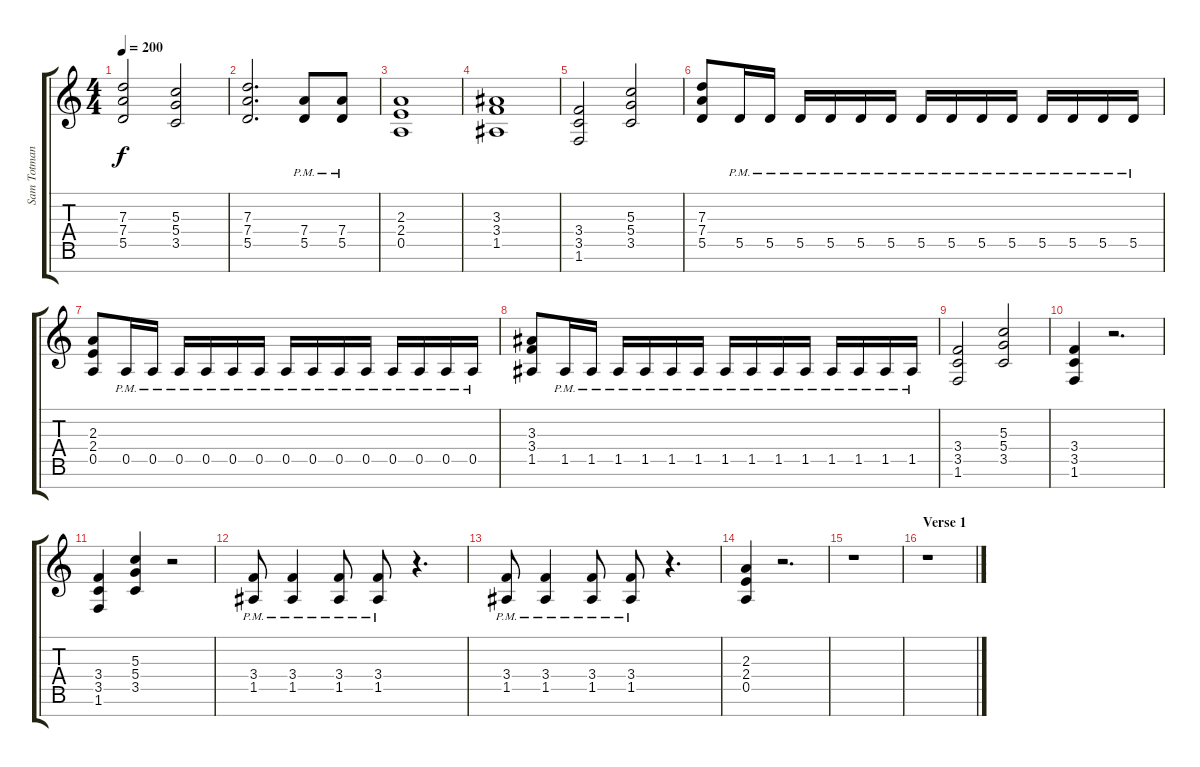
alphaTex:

\track ("Sam Totman | Rhythm" "Sam Totman") {instrument overdrivenguitar}
\staff {score tabs}
\tuning (E4 B3 G3 D3 A2 E2 B1) {hide}
\ts (4 4)
\tempo 200
\clef g2
\ks c
(7.3 7.4 5.5).2{dy f} (5.3 5.4 3.5).2 |
(7.3 7.4 5.5).2{d} (7.4{pm} 5.5{pm}).8 (7.4{pm} 5.5{pm}).8 |
(2.3 2.4 0.5).1 |
(3.3 3.4 1.5).1 |
(3.4 3.5 1.6).2 (5.3 5.4 3.5).2 |
(7.3 7.4 5.5).8 5.5{pm}.16 5.5{pm}.16 5.5{pm}.16 5.5{pm}.16 5.5{pm}.16 5.5{pm}.16 5.5{pm}.16 5.5{pm}.16 5.5{pm}.16 5.5{pm}.16 5.5{pm}.16 5.5{pm}.16 5.5{pm}.16 5.5{pm}.16 |
(2.3 2.4 0.5).8 0.5{pm}.16 0.5{pm}.16 0.5{pm}.16 0.5{pm}.16 0.5{pm}.16 0.5{pm}.16 0.5{pm}.16 0.5{pm}.16 0.5{pm}.16 0.5{pm}.16 0.5{pm}.16 0.5{pm}.16 0.5{pm}.16 0.5{pm}.16 |
(3.3 3.4 1.5).8 1.5{pm}.16 1.5{pm}.16 1.5{pm}.16 1.5{pm}.16 1.5{pm}.16 1.5{pm}.16 1.5{pm}.16 1.5{pm}.16 1.5{pm}.16 1.5{pm}.16 1.5{pm}.16 1.5{pm}.16 1.5{pm}.16 1.5{pm}.16 |
(3.4 3.5 1.6).2 (5.3 5.4 3.5).2 |
(3.4 3.5 1.6).4 r.2{d} |
(3.4 3.5 1.6).4 (5.3 5.4 3.5).4 r.2 |
(3.4{pm} 1.5{pm}).8 (3.4{pm} 1.5{pm}).4 (3.4{pm} 1.5{pm}).8 (3.4{pm} 1.5{pm}).8 r.4{d} |
(3.4{pm} 1.5{pm}).8 (3.4{pm} 1.5{pm}).4 (3.4{pm} 1.5{pm}).8 (3.4{pm} 1.5{pm}).8 r.4{d} |
(2.3 2.4 0.5).4 r.2{d} |
r.1 |
\section ("" "Verse 1")
r.1
